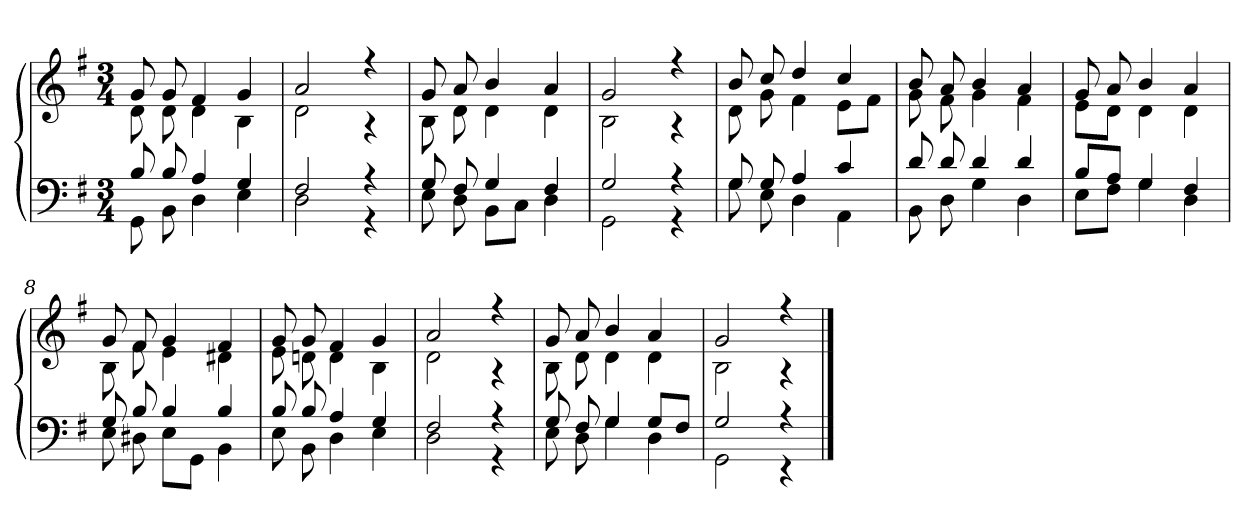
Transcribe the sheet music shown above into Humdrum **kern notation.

**kern	**kern
*part1	*part1
*staff2	*staff1
*clefF4	*clefG2
*k[f#]	*k[f#]
*G:	*G:
*M3/4	*M3/4
=1	=1
*^	*^
8B	8GG	8g	8d
8B	8BB	8g	8d
4A	4D	4f#	4d
4G	4E	4g	4B
=2	=2	=2	=2
2F#	2D	2a	2d
4r	4r	4r	4r
=3	=3	=3	=3
8G	8E	8g	8B
8F#	8D	8a	8d
4G	8BBL	4b	4d
.	8CJ	.	.
4F#	4D	4a	4d
=4	=4	=4	=4
2G	2GG	2g	2B
4r	4r	4r	4r
=5	=5	=5	=5
8G	8G	8b	8d
8G	8E	8cc	8g
4A	4D	4dd	4f#
4c	4AA	4cc	8eL
.	.	.	8f#J
=6	=6	=6	=6
8d	8BB	8b	8g
8d	8D	8a	8f#
4d	4G	4b	4g
4d	4D	4a	4f#
=7	=7	=7	=7
8BL	8EL	8g	8eL
8AJ	8F#J	8a	8dJ
4G	4G	4b	4d
4F#	4D	4a	4d
=8	=8	=8	=8
8G	8E	8g	8B
8B	8D#X	8f#	8f#
4B	8EL	4g	4e
.	8GGJ	.	.
4B	4BB	4f#	4d#X
=9	=9	=9	=9
8B	8E	8g	8e
8B	8BB	8g	8dn
4A	4D	4f#	4d
4G	4E	4g	4B
=10	=10	=10	=10
2F#	2D	2a	2d
4r	4r	4r	4r
=11	=11	=11	=11
8G	8E	8g	8B
8F#	8D	8a	8d
4G	4G	4b	4d
8GL	4D	4a	4d
8F#J	.	.	.
=12	=12	=12	=12
2G	2GG	2g	2B
4r	4r	4r	4r
*v	*v	*	*
*	*v	*v
==	==
*-	*-
